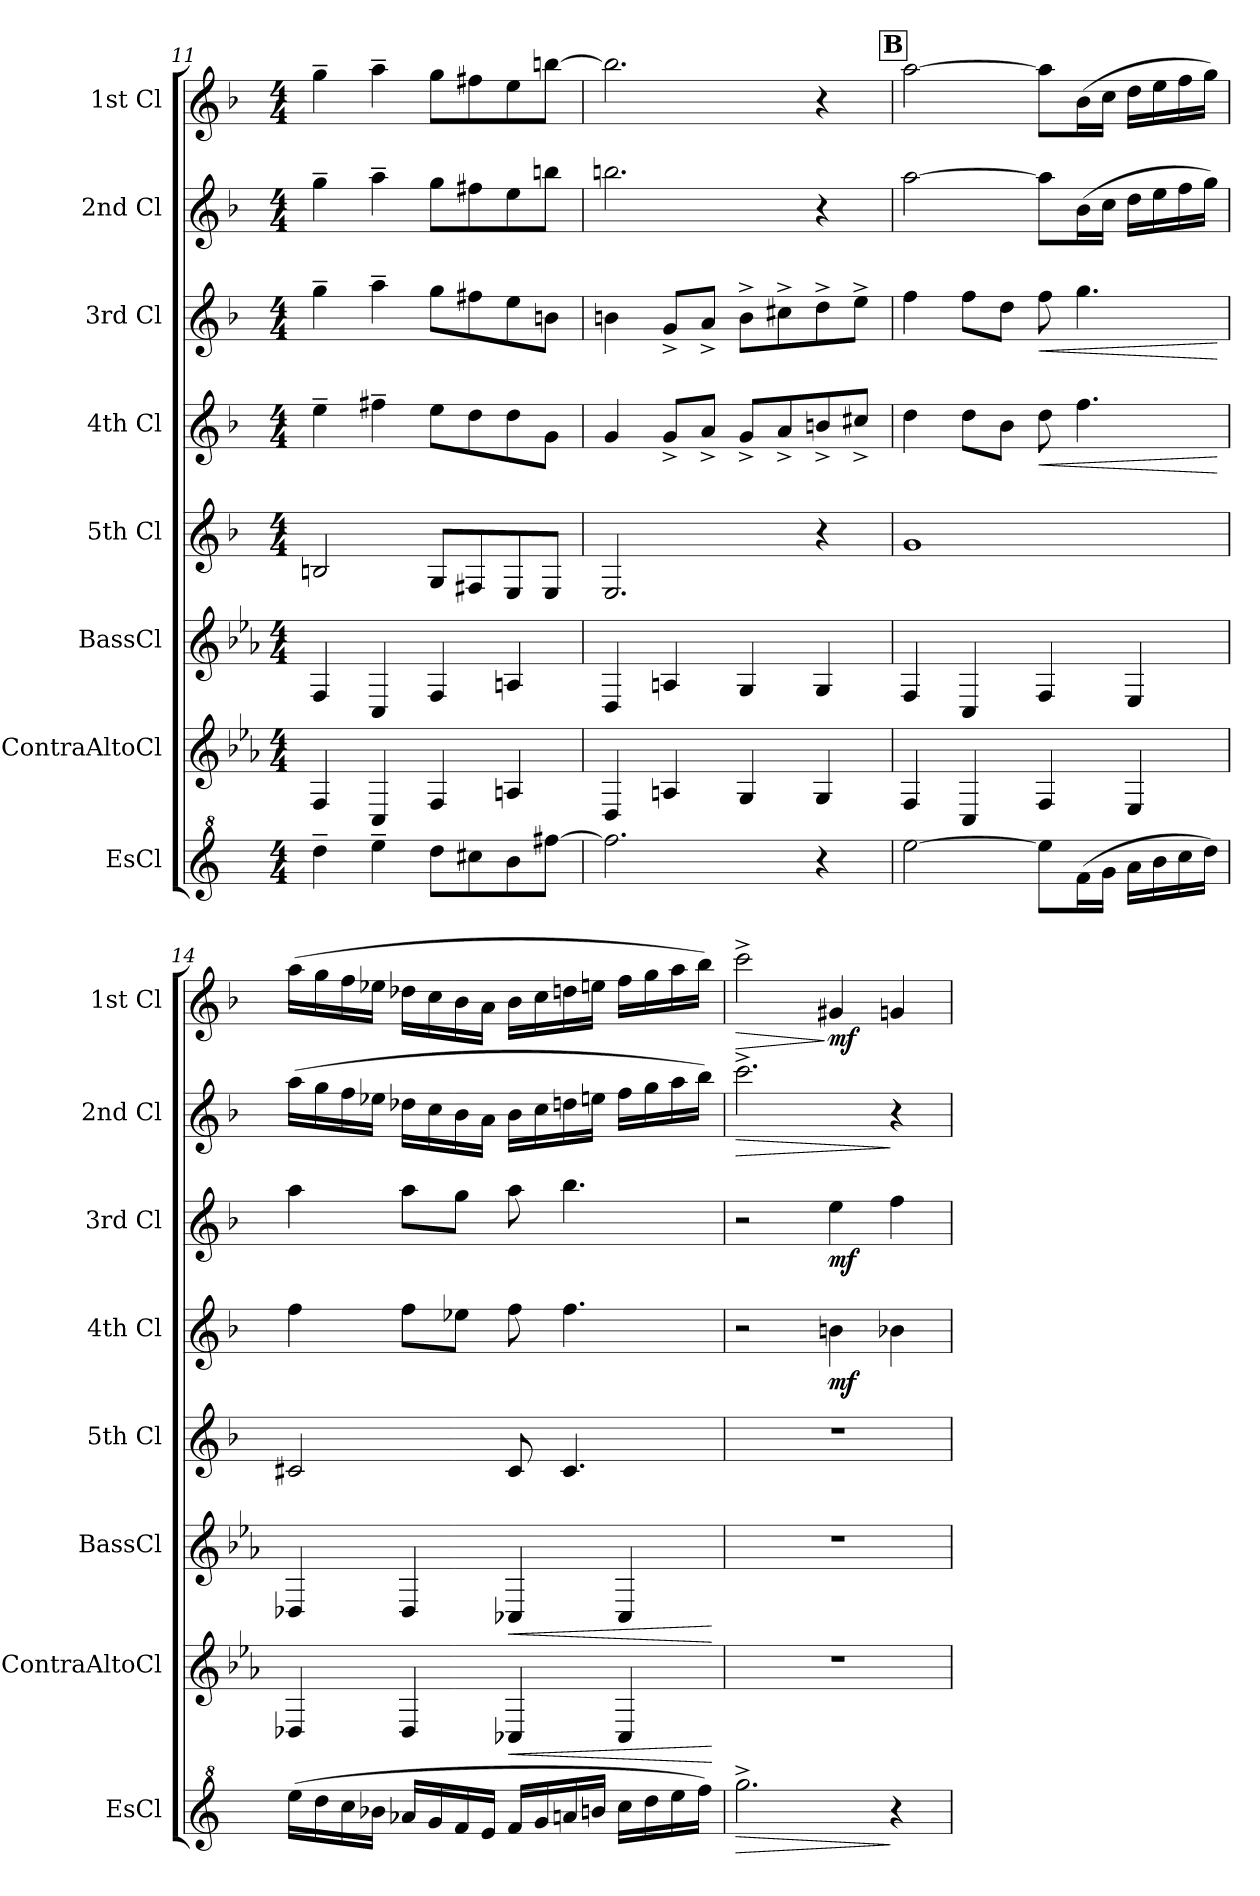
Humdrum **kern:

**kern	**dynam	**kern	**dynam	**kern	**dynam	**kern	**kern	**dynam	**kern	**dynam	**kern	**dynam	**kern	**dynam
*part8	*part8	*part7	*part7	*part6	*part6	*part5	*part4	*part4	*part3	*part3	*part2	*part2	*part1	*part1
*staff8	*staff8	*staff7	*staff7	*staff6	*staff6	*staff5	*staff4	*staff4	*staff3	*staff3	*staff2	*staff2	*staff1	*staff1
*I"EsCl	*	*I"ContraAltoCl	*	*I"BassCl	*	*I"5th Cl	*I"4th Cl	*	*I"3rd Cl	*	*I"2nd Cl	*	*I"1st Cl	*
*I'EsCl	*	*I'ContraAltoCl	*	*I'BassCl	*	*I'5th Cl	*I'4th Cl	*	*I'3rd Cl	*	*I'2nd Cl	*	*I'1st Cl	*
*clefG^2	*	*clefG2	*	*clefG2	*	*clefG2	*clefG2	*	*clefG2	*	*clefG2	*	*clefG2	*
*ITrd5c9	*	*ITrd12c21	*	*ITrd8c14	*	*ITrd1c2	*ITrd1c2	*	*ITrd1c2	*	*ITrd1c2	*	*ITrd1c2	*
*k[b-e-a-]	*	*k[b-e-a-]	*	*k[b-e-a-]	*	*k[b-e-a-]	*k[b-e-a-]	*	*k[b-e-a-]	*	*k[b-e-a-]	*	*k[b-e-a-]	*
*M4/4	*	*M4/4	*	*M4/4	*	*M4/4	*M4/4	*	*M4/4	*	*M4/4	*	*M4/4	*
=11	=11	=11	=11	=11	=11	=11	=11	=11	=11	=11	=11	=11	=11	=11
4ff~\	.	4FF/	.	4FF/	.	2An/	4dd~\	.	4ff~\	.	4ff~\	.	4ff~\	.
4gg~\	.	4CC/	.	4CC/	.	.	4een~\	.	4gg~\	.	4gg~\	.	4gg~\	.
8ff\L	.	4FF/	.	4FF/	.	8F/L	8dd\L	.	8ff\L	.	8ff\L	.	8ff\L	.
8een\	.	.	.	.	.	8En/	8cc\	.	8een\	.	8een\	.	8een\	.
8dd\	.	4AAn/	.	4AAn/	.	8D/	8cc\	.	8dd\	.	8dd\	.	8dd\	.
[8aan\J	.	.	.	.	.	8D/J	8f\J	.	8an\J	.	8aan\J	.	[8aan\J	.
!!LO:LB:g=z
=12	=12	=12	=12	=12	=12	=12	=12	=12	=12	=12	=12	=12	=12	=12
2.aa\]	.	4DD/	.	4DD/	.	2.D/	4f/	.	4an\	.	2.aan\	.	2.aa\]	.
.	.	4AAn/	.	4AAn/	.	.	8f^/L	.	8f^/L	.	.	.	.	.
.	.	.	.	.	.	.	8g^/J	.	8g^/J	.	.	.	.	.
.	.	4GG/	.	4GG/	.	.	8f^/L	.	8a^\L	.	.	.	.	.
.	.	.	.	.	.	.	8g^/	.	8bn^\	.	.	.	.	.
4r	.	4GG/	.	4GG/	.	4r	8an^/	.	8cc^\	.	4r	.	4r	.
.	.	.	.	.	.	.	8bn^/J	.	8dd^\J	.	.	.	.	.
!!LO:REH:place=s1:a:B:fs=14:t=B
=13	=13	=13	=13	=13	=13	=13	=13	=13	=13	=13	=13	=13	=13	=13
[2gg\	.	4FF/	.	4FF/	.	1f	4cc\	.	4ee-\	.	[2gg\	.	[2gg\	.
.	.	4CC/	.	4CC/	.	.	8cc\L	.	8ee-\L	.	.	.	.	.
.	.	.	.	.	.	.	8a-\J	.	8cc\J	.	.	.	.	.
!	!	!	!	!	!	!	!	!LO:HP:b	!	!LO:HP:b	!	!	!	!
8gg\L]	.	4FF/	.	4FF/	.	.	8cc\	<	8ee-\	<	8gg\L]	.	8gg\L]	.
(16a-\L	.	.	.	.	.	.	4.ee-\	.	4.ff\	.	(16a-\L	.	(16a-\L	.
16b-\JJ	.	.	.	.	.	.	.	.	.	.	16b-\JJ	.	16b-\JJ	.
16cc\LL	.	4EE-/	.	4EE-/	.	.	.	.	.	.	16cc\LL	.	16cc\LL	.
16dd\	.	.	.	.	.	.	.	.	.	.	16dd\	.	16dd\	.
16ee-\	.	.	.	.	.	.	.	.	.	.	16ee-\	.	16ee-\	.
16ff\JJ)	.	.	.	.	.	.	.	.	.	.	16ff\JJ)	.	16ff\JJ)	.
.	.	.	.	.	.	.	.	[	.	[	.	.	.	.
=14	=14	=14	=14	=14	=14	=14	=14	=14	=14	=14	=14	=14	=14	=14
(16gg\LL	.	4DD-X/	.	4DD-X/	.	2Bn/	4ee-\	.	4gg\	.	(16gg\LL	.	(16gg\LL	.
16ff\	.	.	.	.	.	.	.	.	.	.	16ff\	.	16ff\	.
16ee-\	.	.	.	.	.	.	.	.	.	.	16ee-\	.	16ee-\	.
16dd-X\JJ	.	.	.	.	.	.	.	.	.	.	16dd-X\JJ	.	16dd-X\JJ	.
16cc-X/LL	.	4DD-/	.	4DD-/	.	.	8ee-\L	.	8gg\L	.	16cc-X\LL	.	16cc-X\LL	.
16b-/	.	.	.	.	.	.	.	.	.	.	16b-\	.	16b-\	.
16a-/	.	.	.	.	.	.	8dd-X\J	.	8ff\J	.	16a-\	.	16a-\	.
16g/JJ	.	.	.	.	.	.	.	.	.	.	16g\JJ	.	16g\JJ	.
!	!	!	!LO:HP:b	!	!LO:HP:b	!	!	!	!	!	!	!	!	!
16a-/LL	.	4CC-X/	<	4CC-X/	<	8B/	8ee-\	.	8gg\	.	16a-\LL	.	16a-\LL	.
16b-/	.	.	.	.	.	.	.	.	.	.	16b-\	.	16b-\	.
16ccn/	.	.	.	.	.	4.B/	4.ee-\	.	4.aa-\	.	16ccn\	.	16ccn\	.
16ddn/JJ	.	.	.	.	.	.	.	.	.	.	16ddn\JJ	.	16ddn\JJ	.
16ee-\LL	.	4CC-/	.	4CC-/	.	.	.	.	.	.	16ee-\LL	.	16ee-\LL	.
16ff\	.	.	.	.	.	.	.	.	.	.	16ff\	.	16ff\	.
16gg\	.	.	.	.	.	.	.	.	.	.	16gg\	.	16gg\	.
16aa-\JJ)	.	.	.	.	.	.	.	.	.	.	16aa-\JJ)	.	16aa-\JJ)	.
.	.	.	[	.	[	.	.	.	.	.	.	.	.	.
=15	=15	=15	=15	=15	=15	=15	=15	=15	=15	=15	=15	=15	=15	=15
!	!LO:HP:b	!	!	!	!	!	!	!	!	!	!	!LO:HP:b	!	!LO:HP:b
2.bb-^\	>	1r	.	1r	.	1r	2r	.	2r	.	2.bb-^\	>	2bb-^\	>
!	!	!	!	!	!	!	!	!LO:DY:b	!	!LO:DY:b	!	!	!	!LO:DY:n=1:b
.	.	.	.	.	.	.	4an\	mf	4dd\	mf	.	.	4f#X/	] mf
4r	]	.	.	.	.	.	4a-X\	.	4ee-\	.	4r	]	4fn/	.
=	=	=	=	=	=	=	=	=	=	=	=	=	=	=
*-	*-	*-	*-	*-	*-	*-	*-	*-	*-	*-	*-	*-	*-	*-
